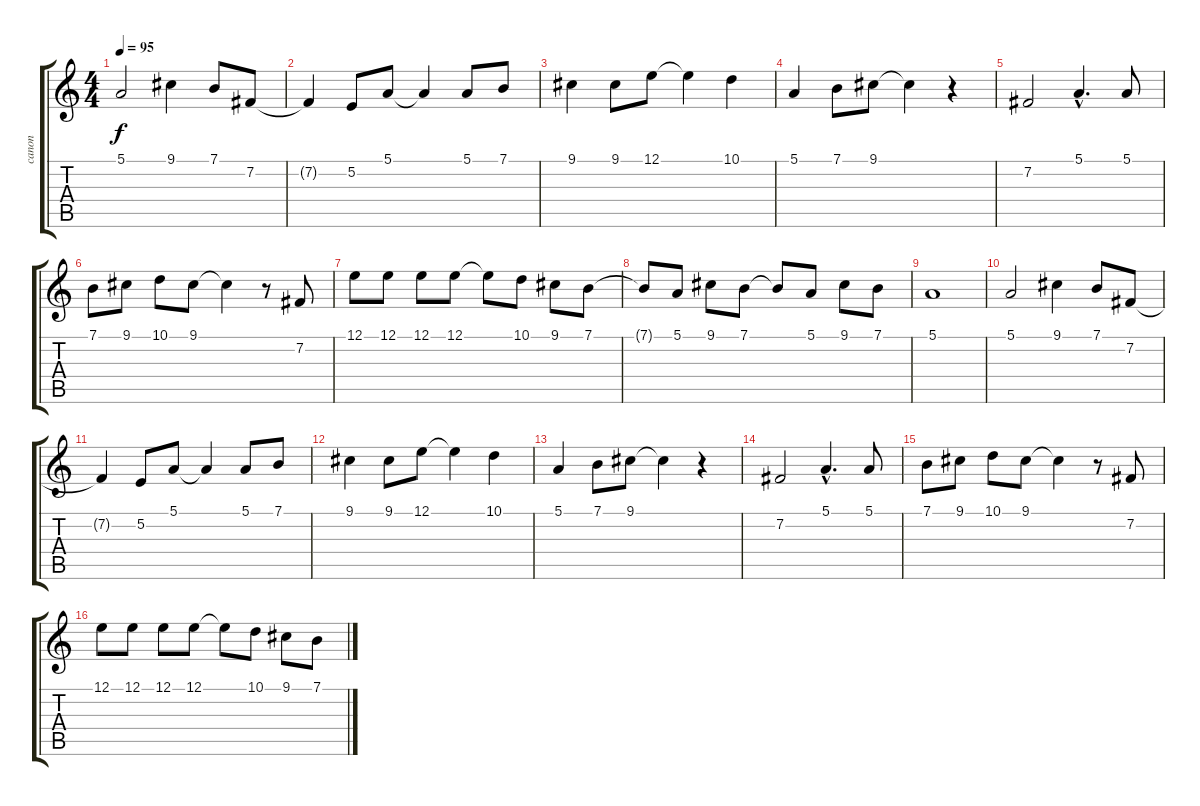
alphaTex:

\track ("canon" "canon") {instrument acousticgrandpiano}
\staff {score tabs}
\tuning (E4 B3 G3 D3 A2 E2) {hide}
\ts (4 4)
\tempo 95
\clef g2
\ks c
5.1.2{dy f} 9.1.4 7.1.8 7.2.8 |
7.2{t}.4 5.2.8 5.1.8 5.1{t}.4 5.1.8 7.1.8 |
9.1.4 9.1.8 12.1.8 12.1{t}.4 10.1.4 |
5.1.4 7.1.8 9.1.8 9.1{t}.4 r.4 |
7.2.2 5.1{hac}.4{d} 5.1.8 |
7.1.8 9.1.8 10.1.8 9.1.8 9.1{t}.4 r.8 7.2.8 |
12.1.8 12.1.8 12.1.8 12.1.8 12.1{t}.8 10.1.8 9.1.8 7.1.8 |
7.1{t}.8 5.1.8 9.1.8 7.1.8 7.1{t}.8 5.1.8 9.1.8 7.1.8 |
5.1.1 |
5.1.2 9.1.4 7.1.8 7.2.8 |
7.2{t}.4 5.2.8 5.1.8 5.1{t}.4 5.1.8 7.1.8 |
9.1.4 9.1.8 12.1.8 12.1{t}.4 10.1.4 |
5.1.4 7.1.8 9.1.8 9.1{t}.4 r.4 |
7.2.2 5.1{hac}.4{d} 5.1.8 |
7.1.8 9.1.8 10.1.8 9.1.8 9.1{t}.4 r.8 7.2.8 |
12.1.8 12.1.8 12.1.8 12.1.8 12.1{t}.8 10.1.8 9.1.8 7.1.8
